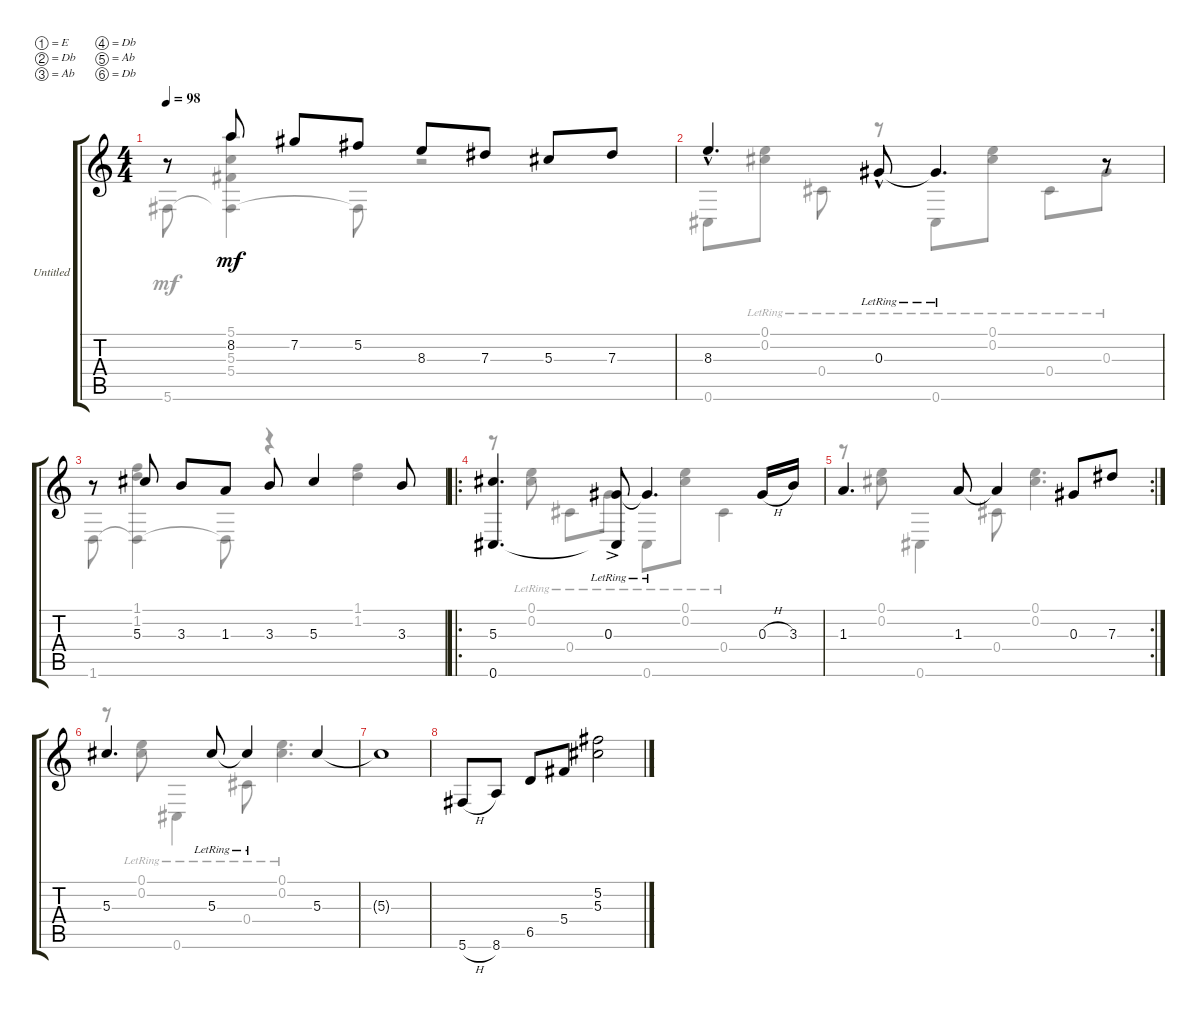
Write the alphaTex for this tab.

\bracketExtendMode groupsimilarinstruments
\firstSystemTrackNameOrientation horizontal
\otherSystemsTrackNameOrientation horizontal
\track ("Untitled" "Untitled") {instrument acousticguitarnylon}
\staff {score tabs}
\tuning (E4 Db4 Ab3 Db3 Ab2 Db2)
\voice
\ts (4 4)
\tempo 98
\clef g2
\ks c
r.8{dy mf} 8.2.8 7.2.8 5.2.8 8.3.8 7.3.8 5.3.8 7.3.8 |
8.3{hac}.4{d} 0.3{hac lr}.8 0.3{lr t}.4{d} r.8 |
r.8 5.3.8 3.3.8 1.3.8 3.3.8 5.3.4 3.3.8 |
\ro
(5.3 0.6).4{d} (0.3{ac lr} 0.6{ac lr t}).8 0.3{lr t}.4{d} 0.3{h}.16 3.3.16 |
\rc 2
1.3.4{d} 1.3.8 1.3{t}.4 0.3.8 7.3.8 |
5.3.4{d} 5.3{lr}.8 5.3{lr t}.4 5.3.4 |
5.3{t}.1 |
5.6{h}.8 8.6.8 6.5.8 5.4.8 (5.2 5.3).2
\voice
\clef g2
\ottava regular
\simile none
\ks c
5.6.8{dy mf} (5.1 5.3 5.4 5.6{t}).4 5.6{t}.8 r.2 |
0.6.8 (0.1{lr} 0.2{lr}).8 0.4{lr}.8 r.8 0.6{lr}.8 (0.1{lr} 0.2{lr}).8 0.4{lr}.8 0.3{lr}.8 |
1.6.8 (1.1 1.2 1.6{t}).4 1.6{t}.8 r.4 (1.1 1.2).4 |
r.8 (0.1{lr} 0.2{lr}).8 0.4{lr}.8 0.3{lr}.8 0.6{lr}.8 (0.1{lr} 0.2{lr}).8 0.4{lr}.4 |
r.8 (0.1 0.2).8 0.6.4 0.4.8 (0.1 0.2).4{d} |
r.8 (0.1{lr} 0.2{lr}).8 0.6{lr}.4 0.4{lr}.8 (0.1{lr} 0.2{lr}).4{d} |
|
